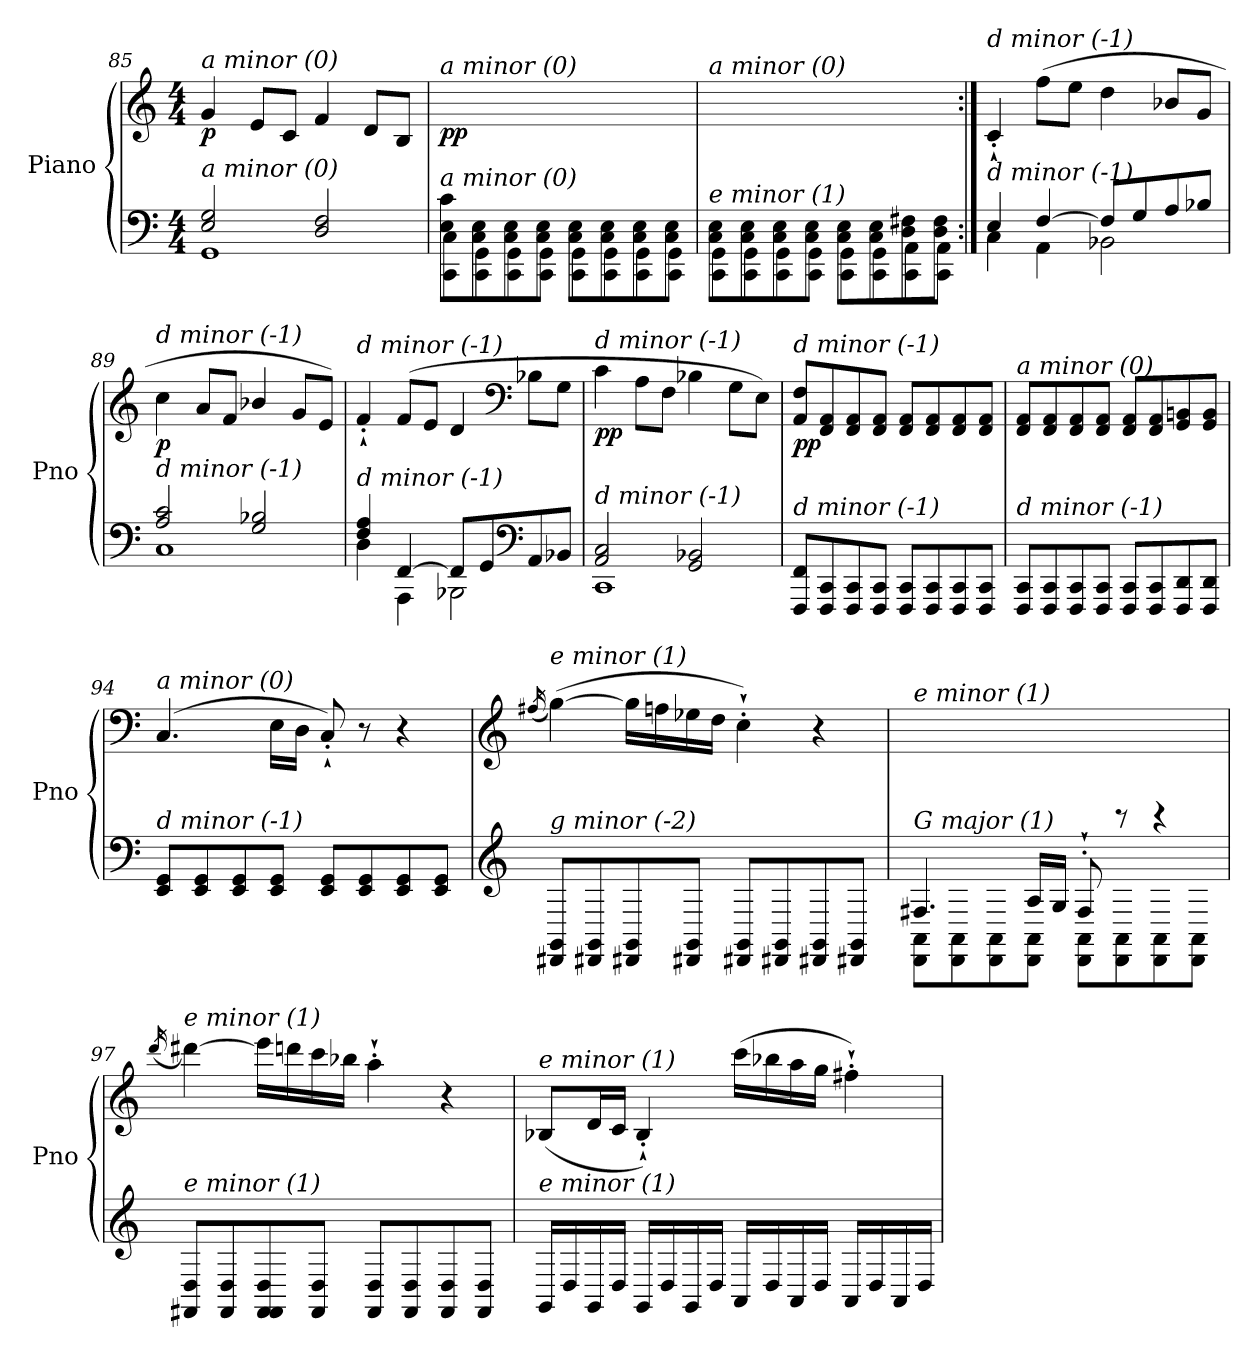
**kern	**kern	**dynam
*part1	*part1	*part1
*staff2	*staff1	*staff1/2
*I"Piano	*	*
*I'Pno	*	*
*clefF4	*clefG2	*
*k[]	*k[]	*
*M4/4	*M4/4	*
=85	=85	=85
*^	*	*
!	!	!LO:TX:i:t=a minor (0)	!
!LO:TX:i:t=a minor (0)	!	!	!
!	!	!	!LO:DY:b
2E/ 2G/	1GG	4g/	p
.	.	8e/L	.
.	.	8c/J	.
2D/ 2F/	.	4f/	.
.	.	8d/L	.
.	.	8B/J	.
!!LO:LB:g=z
=86	=86	=86	=86
!	!	!LO:TX:i:t=a minor (0)	!
!LO:TX:i:t=a minor (0)	!	!	!
!	!	!	!LO:DY:b
8E\ 8c\L	8CC\ 8C\L	1ryy	pp
8C\ 8E\	8CC\ 8GG\	.	.
8C\ 8E\	8CC\ 8GG\	.	.
8C\ 8E\J	8CC\ 8GG\J	.	.
8C\ 8E\L	8CC\ 8GG\L	.	.
8C\ 8E\	8CC\ 8GG\	.	.
8C\ 8E\	8CC\ 8GG\	.	.
8C\ 8E\J	8CC\ 8GG\J	.	.
=87	=87	=87	=87
!	!	!LO:TX:i:t=a minor (0)	!
!LO:TX:i:t=e minor (1)	!	!	!
8C\ 8E\L	8CC\ 8GG\L	1ryy	.
8C\ 8E\	8CC\ 8GG\	.	.
8C\ 8E\	8CC\ 8GG\	.	.
8C\ 8E\J	8CC\ 8GG\J	.	.
8C\ 8E\L	8CC\ 8GG\L	.	.
8C\ 8E\	8CC\ 8GG\	.	.
8D\ 8F#X\	8CC\ 8AA\	.	.
8D\ 8F#\J	8CC\ 8AA\J	.	.
!!LO:LB:g=z
=88:|!	=88:|!	=88:|!	=88:|!
!	!	!LO:TX:i:t=d minor (-1)	!
!LO:TX:i:t=d minor (-1)	!	!	!
4E/	4C\	4c`'/	.
!	!	!	!LO:DY:b
[4F/	4AA\	(8ff\L	other-dynamics
.	.	8ee\J	.
8F/L]	2BB-X\	4dd\	.
8G/	.	.	.
8A/	.	8b-X/L	.
8B-X/J	.	8g/J	.
=89	=89	=89	=89
!	!	!LO:TX:i:t=d minor (-1)	!
!LO:TX:i:t=d minor (-1)	!	!	!
!	!	!	!LO:DY:b
2A/ 2c/	1C	4cc\	p
.	.	8a/L	.
.	.	8f/J	.
2G/ 2B-X/	.	4b-X/	.
.	.	8g/L	.
.	.	8e/J)	.
=90	=90	=90	=90
!	!	!LO:TX:i:t=d minor (-1)	!
!LO:TX:i:t=d minor (-1)	!	!	!
4F/ 4A/	4D\	4f'`/	.
!	!	!	!LO:DY:b
[4FF/	4AAA\	(8f/L	other-dynamics
.	.	8e/J	.
8FF/L]	2BBB-X\	4d/	.
8GG/	.	.	.
*clefF4	*	*clefF4	*
8AA/	.	8B-X\L	.
8BB-X/J	.	8G\J	.
=91	=91	=91	=91
!	!	!LO:TX:i:t=d minor (-1)	!
!LO:TX:i:t=d minor (-1)	!	!	!
!	!	!	!LO:DY:b
2AA/ 2C/	1CC	4c\	pp
.	.	8A\L	.
.	.	8F\J	.
2GG/ 2BB-X/	.	4B-X\	.
.	.	8G\L	.
.	.	8E\J)	.
*v	*v	*	*
=92	=92	=92
!	!LO:TX:i:t=d minor (-1)	!
!LO:TX:i:t=d minor (-1)	!	!
!	!	!LO:DY:b
8FFF/ 8FF/L	8AA/ 8F/L	pp
8FFF/ 8CC/	8FF/ 8AA/	.
8FFF/ 8CC/	8FF/ 8AA/	.
8FFF/ 8CC/J	8FF/ 8AA/J	.
8FFF/ 8CC/L	8FF/ 8AA/L	.
8FFF/ 8CC/	8FF/ 8AA/	.
8FFF/ 8CC/	8FF/ 8AA/	.
8FFF/ 8CC/J	8FF/ 8AA/J	.
!!LO:LB:g=z
=93	=93	=93
!	!LO:TX:i:t=a minor (0)	!
!LO:TX:i:t=d minor (-1)	!	!
8FFF/ 8CC/L	8FF/ 8AA/L	.
8FFF/ 8CC/	8FF/ 8AA/	.
8FFF/ 8CC/	8FF/ 8AA/	.
8FFF/ 8CC/J	8FF/ 8AA/J	.
8FFF/ 8CC/L	8FF/ 8AA/L	.
8FFF/ 8CC/	8FF/ 8AA/	.
8FFF/ 8DD/	8GG/ 8BBn/	.
8FFF/ 8DD/J	8GG/ 8BB/J	.
=94	=94	=94
!	!LO:TX:i:t=a minor (0)	!
!LO:TX:i:t=d minor (-1)	!	!
8EE/ 8GG/L	(4.C/	.
8EE/ 8GG/	.	.
8EE/ 8GG/	.	.
8EE/ 8GG/J	16E\LL	.
.	16D\JJ	.
8EE/ 8GG/L	8C`'/)	.
8EE/ 8GG/	8r	.
8EE/ 8GG/	4r	.
8EE/ 8GG/J	.	.
=95	=95	=95
*clefG2	*clefG2	*
.	(16qff#X/	.
!	!LO:TX:i:t=e minor (1)	!
!LO:TX:i:t=g minor (-2)	!	!
8DD#Xi/ 8GG/L	([4gg\)	.
8DD#Xi/ 8GG/	.	.
8DD#Xi/ 8GG/	16gg\LL]	.
.	16ffn\	.
8DD#Xi/ 8GG/J	16ee-Xj\	.
.	16dd\JJ	.
8DD#Xi/ 8GG/L	4cc`'\)	.
8DD#Xi/ 8GG/	.	.
8DD#Xi/ 8GG/	4r	.
8DD#Xi/ 8GG/J	.	.
=96	=96	=96
*^	*	*
!	!	!LO:TX:i:t=e minor (1)	!
!LO:TX:i:t=G major (1)	!	!	!
4.F#X/	8DD\ 8AA\L	2ryy	.
.	8DD\ 8AA\	.	.
.	8DD\ 8AA\	.	.
16A/LL	8DD\ 8AA\J	.	.
16G/JJ	.	.	.
8F#`'/	8DD\ 8AA\L	8ryy	.
4.ryy	8DD\ 8AA\	8rGG	.
.	8DD\ 8AA\	4rGG	.
.	8DD\ 8AA\J	.	.
*v	*v	*	*
!!LO:LB:g=z
=97	=97	=97
.	(16qddd/	.
!	!LO:TX:i:t=e minor (1)	!
!LO:TX:i:t=e minor (1)	!	!
8FF#X/ 8D/L	[4ddd#Xi\)	.
8FF#/ 8D/	.	.
8FF#/ 8FF#/ 8D/	16eee-\LL]	.
.	16ddd\	.
8FF#/ 8D/J	16ccc\	.
.	16bb-X\JJ	.
8FF#/ 8D/L	4aa`'\	.
8FF#/ 8D/	.	.
8FF#/ 8D/	4r	.
8FF#/ 8D/J	.	.
=98	=98	=98
!	!LO:TX:i:t=e minor (1)	!
!LO:TX:i:t=e minor (1)	!	!
16GG/LL	(8B-X/L	.
16D/	.	.
16GG/	16d/L	.
16D/JJ	16c/JJ	.
16GG/LL	4B-`'/)	.
16D/	.	.
16GG/	.	.
16D/JJ	.	.
16AA/LL	(16ccc\LL	.
16D/	16bb-X\	.
16AA/	16aa\	.
16D/JJ	16gg\JJ	.
16AA/LL	4ff#X`'\)	.
16D/	.	.
16AA/	.	.
16D/JJ	.	.
=	=	=
*-	*-	*-
